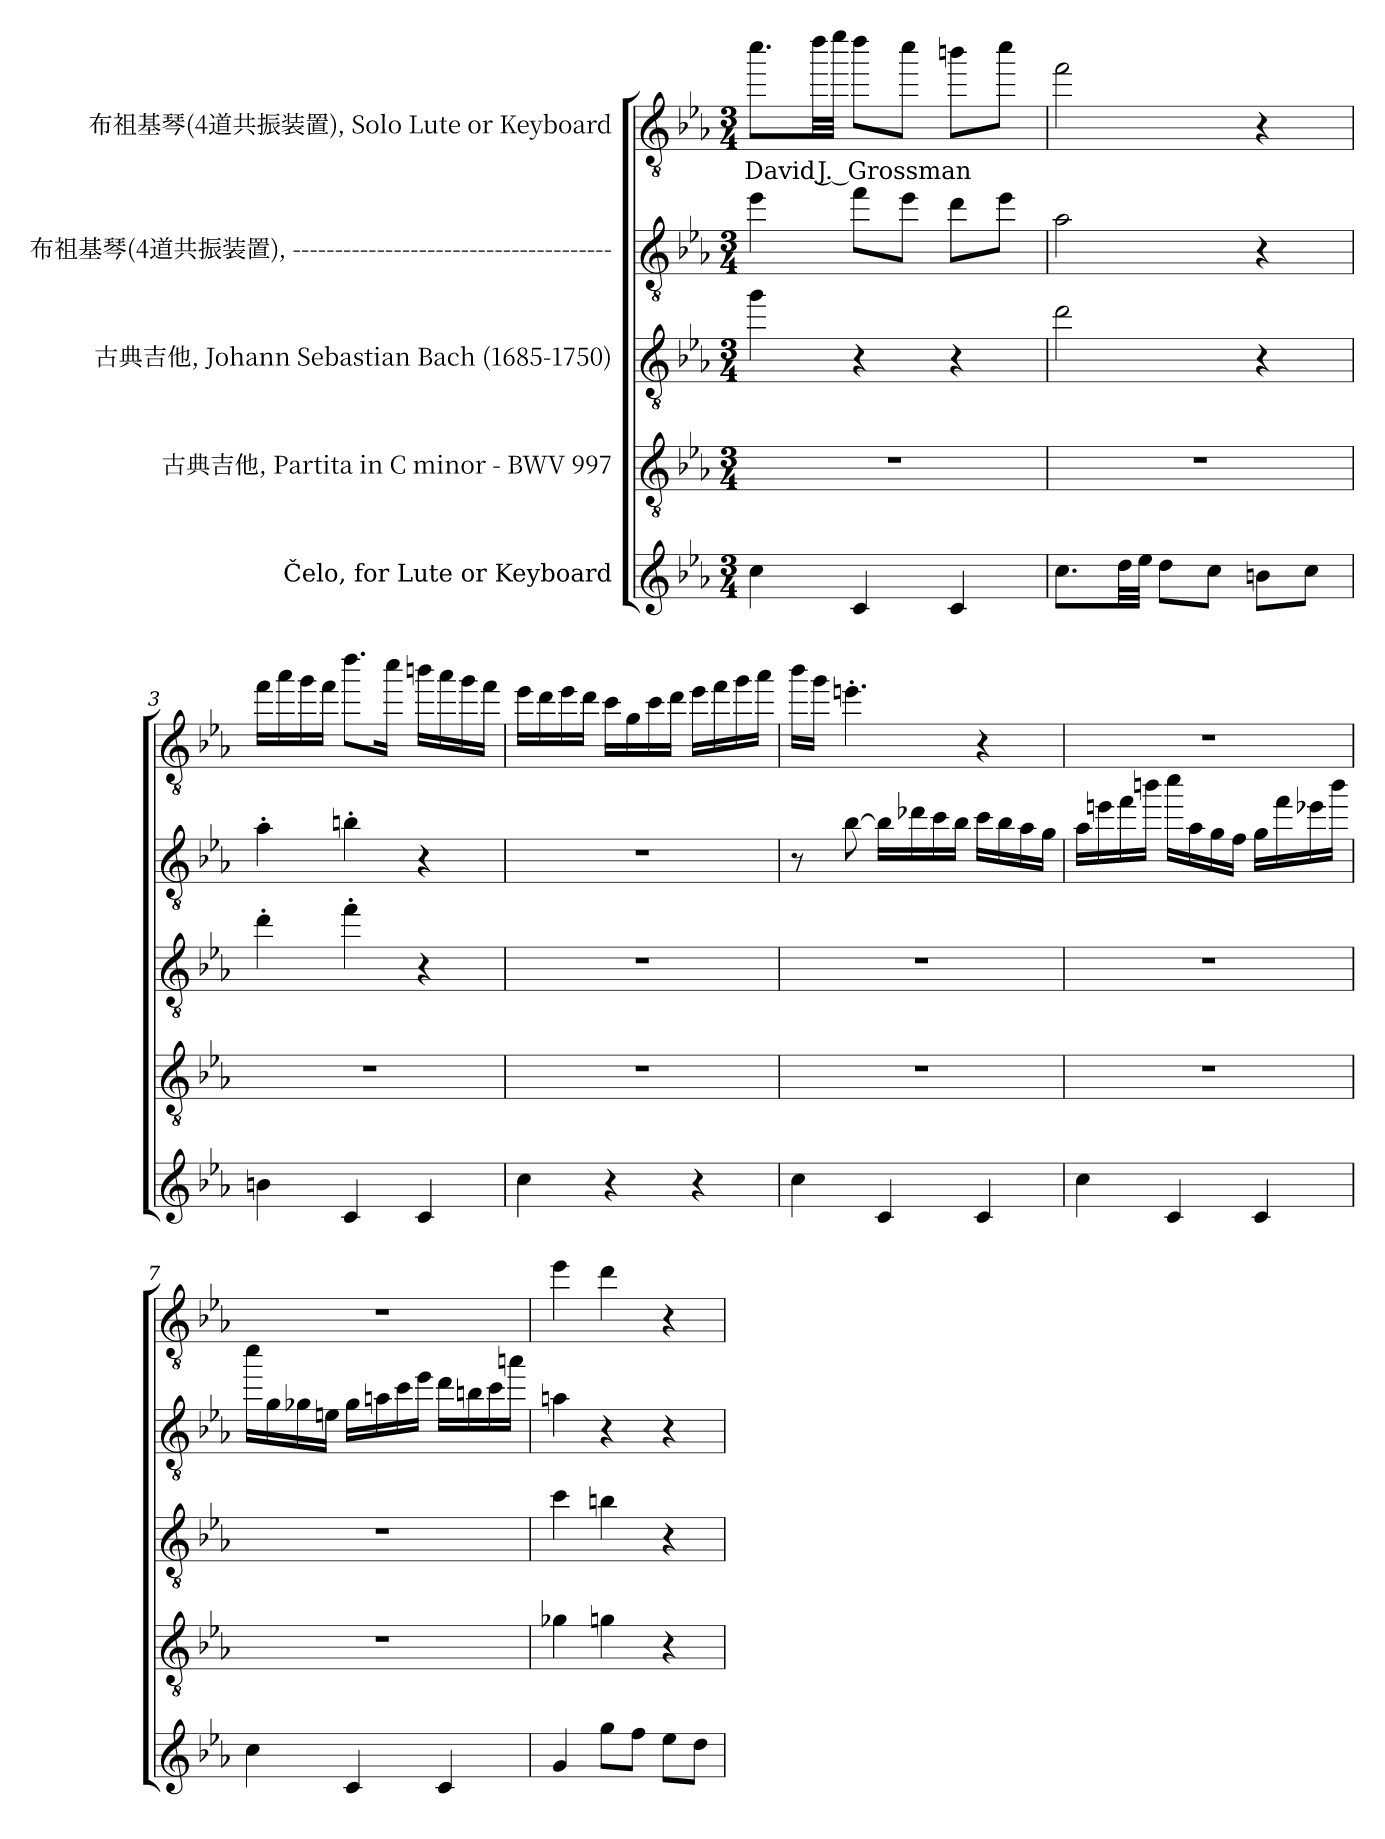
**kern	**kern	**kern	**kern	**kern	**text
*part5	*part4	*part3	*part2	*part1	*part1
*staff5	*staff4	*staff3	*staff2	*staff1	*staff1
*I"Čelo, for Lute or Keyboard	*I"古典吉他, Partita in C minor - BWV 997	*I"古典吉他, Johann Sebastian Bach  (1685-1750)	*I"布祖基琴(4道共振装置), --------------------------------------	*I"布祖基琴(4道共振装置), Solo Lute or Keyboard	*
*clefG2	*clefGv2	*clefGv2	*clefGv2	*clefGv2	*
*ITrd14c24	*	*	*	*	*
*k[b-e-a-]	*k[b-e-a-]	*k[b-e-a-]	*k[b-e-a-]	*k[b-e-a-]	*
*M3/4	*M3/4	*M3/4	*M3/4	*M3/4	*
*MM50	*MM50	*MM50	*MM50	*MM50	*
=1	=1	=1	=1	=1	=1
4C\	2.r	4gg\	4ee-\	8.ccc\L	David J. Grossman
.	.	.	.	32ddd\LL	.
.	.	.	.	32eee-\JJJ	.
4CC/	.	4r	8ff\L	8ddd\L	.
.	.	.	8ee-\J	8ccc\J	.
4CC/	.	4r	8dd\L	8bbn\L	.
.	.	.	8ee-\J	8ccc\J	.
!!LO:LB:g=z
=2	=2	=2	=2	=2	=2
8.C\L	2.r	2dd\	2a-\	2ff\	.
32D\LL	.	.	.	.	.
32E-\JJJ	.	.	.	.	.
8D\L	.	.	.	.	.
8C\J	.	.	.	.	.
8BBn\L	.	4r	4r	4r	.
8C\J	.	.	.	.	.
=3	=3	=3	=3	=3	=3
4BBn\	2.r	4dd'\	4a-'\	16ff\LL	.
.	.	.	.	16aa-\	.
.	.	.	.	16gg\	.
.	.	.	.	16ff\JJ	.
4CC/	.	4ff'\	4bn'\	8.ddd\L	.
.	.	.	.	16ccc\Jk	.
4CC/	.	4r	4r	16bbn\LL	.
.	.	.	.	16aa-\	.
.	.	.	.	16gg\	.
.	.	.	.	16ff\JJ	.
=4	=4	=4	=4	=4	=4
4C\	2.r	2.r	2.r	16ee-\LL	.
.	.	.	.	16dd\	.
.	.	.	.	16ee-\	.
.	.	.	.	16dd\JJ	.
4r	.	.	.	16cc\LL	.
.	.	.	.	16g\	.
.	.	.	.	16cc\	.
.	.	.	.	16dd\JJ	.
4r	.	.	.	16ee-\LL	.
.	.	.	.	16ff\	.
.	.	.	.	16gg\	.
.	.	.	.	16aa-\JJ	.
!!LO:PB:g=z
=5	=5	=5	=5	=5	=5
4C\	2.r	2.r	8r	16bb-\LL	.
.	.	.	.	16gg\JJ	.
.	.	.	[8b-\	4.een'\	.
4CC/	.	.	16b-\LL]	.	.
.	.	.	16dd-X\	.	.
.	.	.	16cc\	.	.
.	.	.	16b-\JJ	.	.
4CC/	.	.	16cc\LL	4r	.
.	.	.	16b-\	.	.
.	.	.	16a-\	.	.
.	.	.	16g\JJ	.	.
=6	=6	=6	=6	=6	=6
4C\	2.r	2.r	16a-\LL	2.r	.
.	.	.	16een\	.	.
.	.	.	16ff\	.	.
.	.	.	16bbn\JJ	.	.
4CC/	.	.	16ccc\LL	.	.
.	.	.	16a-\	.	.
.	.	.	16g\	.	.
.	.	.	16f\JJ	.	.
4CC/	.	.	16g\LL	.	.
.	.	.	16ff\	.	.
.	.	.	16ee-X\	.	.
.	.	.	16bb\JJ	.	.
!!LO:LB:g=z
=7	=7	=7	=7	=7	=7
4C\	2.r	2.r	16ccc\LL	2.r	.
.	.	.	16g\	.	.
.	.	.	16g-X\	.	.
.	.	.	16en\JJ	.	.
4CC/	.	.	16g-\LL	.	.
.	.	.	16an\	.	.
.	.	.	16cc\	.	.
.	.	.	16ee-\JJ	.	.
4CC/	.	.	16dd\LL	.	.
.	.	.	16bn\	.	.
.	.	.	16cc\	.	.
.	.	.	16aan\JJ	.	.
=8	=8	=8	=8	=8	=8
4GG/	4g-X\	4cc\	4an\	4ee-\	.
8G\L	4gn\	4bn\	4r	4dd\	.
8F\J	.	.	.	.	.
8E-\L	4r	4r	4r	4r	.
8D\J	.	.	.	.	.
=	=	=	=	=	=
*-	*-	*-	*-	*-	*-
